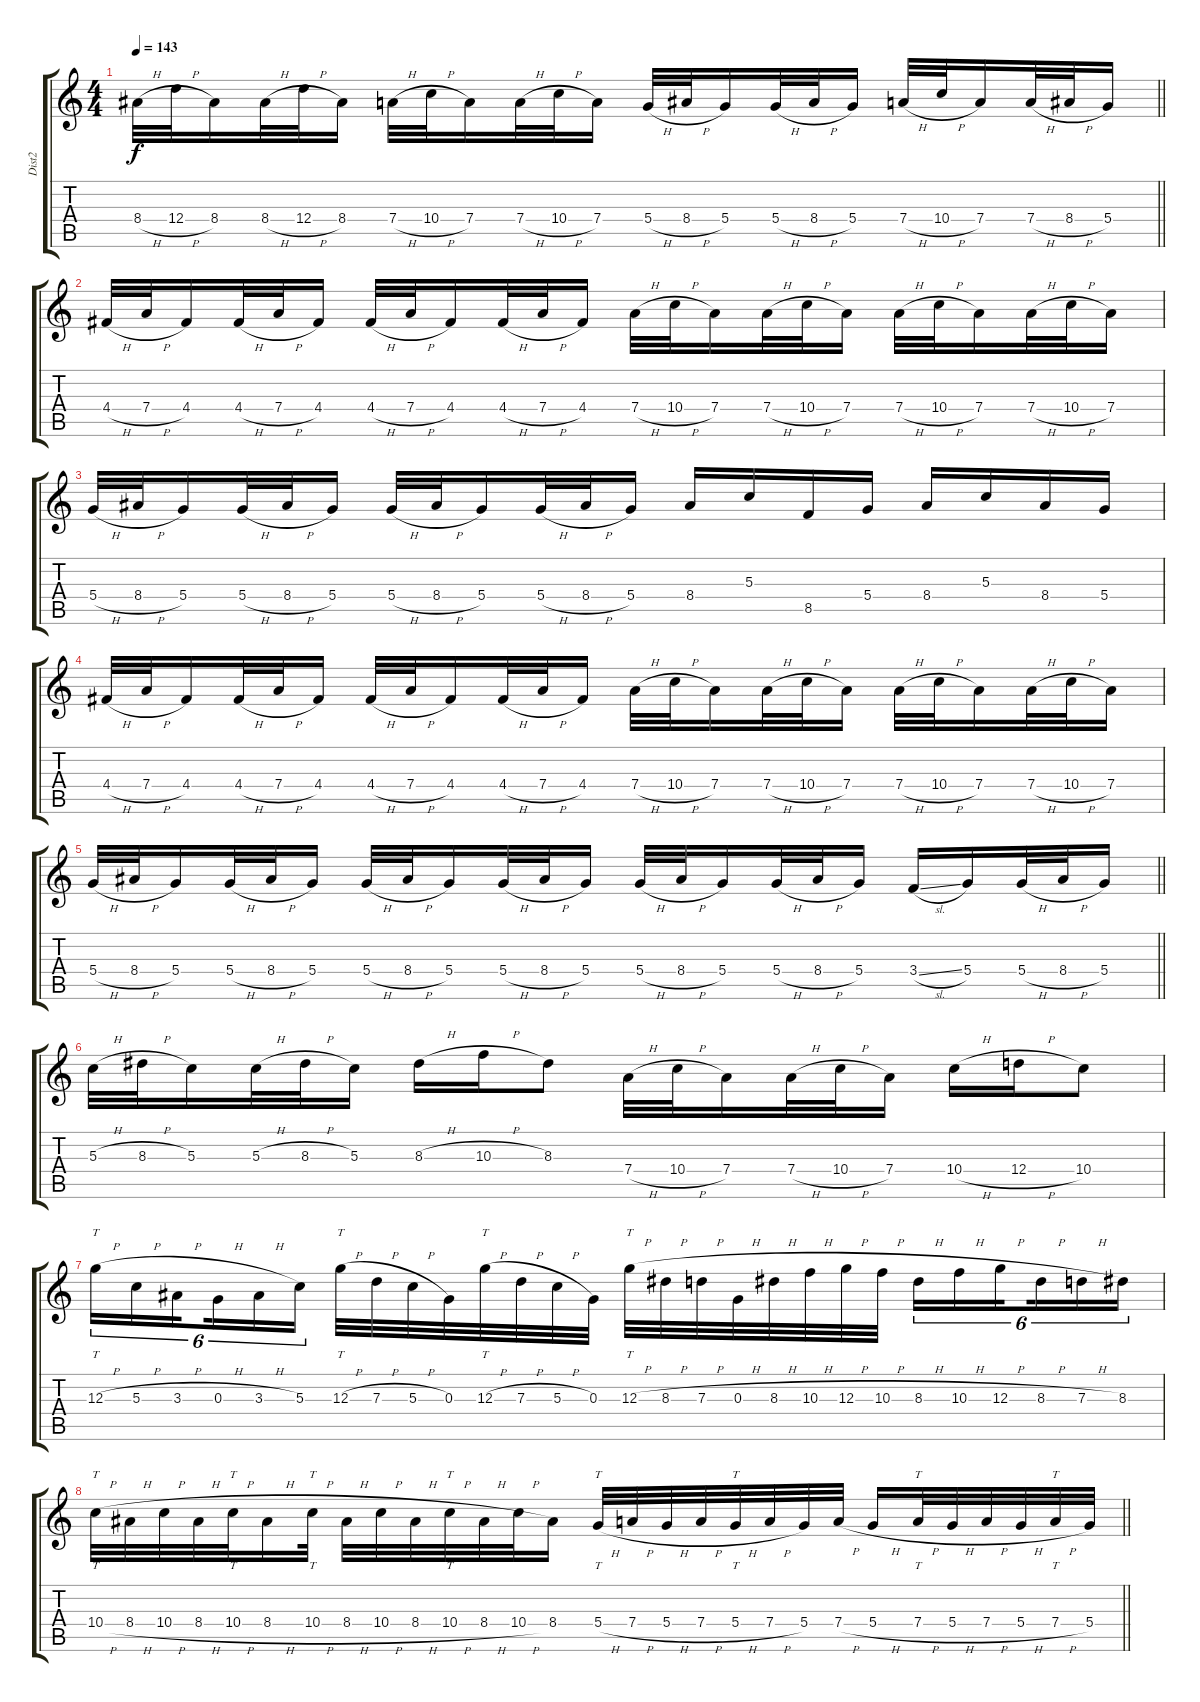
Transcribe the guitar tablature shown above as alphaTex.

\track ("Dist2" "Dist2") {instrument distortionguitar}
\staff {score tabs}
\tuning (E4 B3 G3 D3 A2 E2) {hide}
\ts (4 4)
\tempo 143
\clef g2
\barLineRight lightlight
\ks c
8.4{h}.32{dy f} 12.4{h}.32 8.4.16 8.4{h}.32 12.4{h}.32 8.4.16 7.4{h}.32 10.4{h}.32 7.4.16 7.4{h}.32 10.4{h}.32 7.4.16 5.4{h}.32 8.4{h}.32 5.4.16 5.4{h}.32 8.4{h}.32 5.4.16 7.4{h}.32 10.4{h}.32 7.4.16 7.4{h}.32 8.4{h}.32 5.4.16 |
4.4{h}.32 7.4{h}.32 4.4.16 4.4{h}.32 7.4{h}.32 4.4.16 4.4{h}.32 7.4{h}.32 4.4.16 4.4{h}.32 7.4{h}.32 4.4.16 7.4{h}.32 10.4{h}.32 7.4.16 7.4{h}.32 10.4{h}.32 7.4.16 7.4{h}.32 10.4{h}.32 7.4.16 7.4{h}.32 10.4{h}.32 7.4.16 |
5.4{h}.32 8.4{h}.32 5.4.16 5.4{h}.32 8.4{h}.32 5.4.16 5.4{h}.32 8.4{h}.32 5.4.16 5.4{h}.32 8.4{h}.32 5.4.16 8.4.16 5.3.16 8.5.16 5.4.16 8.4.16 5.3.16 8.4.16 5.4.16 |
4.4{h}.32 7.4{h}.32 4.4.16 4.4{h}.32 7.4{h}.32 4.4.16 4.4{h}.32 7.4{h}.32 4.4.16 4.4{h}.32 7.4{h}.32 4.4.16 7.4{h}.32 10.4{h}.32 7.4.16 7.4{h}.32 10.4{h}.32 7.4.16 7.4{h}.32 10.4{h}.32 7.4.16 7.4{h}.32 10.4{h}.32 7.4.16 |
\barLineRight lightlight
5.4{h}.32 8.4{h}.32 5.4.16 5.4{h}.32 8.4{h}.32 5.4.16 5.4{h}.32 8.4{h}.32 5.4.16 5.4{h}.32 8.4{h}.32 5.4.16 5.4{h}.32 8.4{h}.32 5.4.16 5.4{h}.32 8.4{h}.32 5.4.16 3.4{sl}.16 5.4.16 5.4{h}.32 8.4{h}.32 5.4.16 |
5.3{h}.32 8.3{h}.32 5.3.16 5.3{h}.32 8.3{h}.32 5.3.16 8.3{h}.16 10.3{h}.16 8.3.8 7.4{h}.32 10.4{h}.32 7.4.16 7.4{h}.32 10.4{h}.32 7.4.16 10.4{h}.16 12.4{h}.16 10.4.8 |
12.3{h}.16{tt tu (6 4)} 5.3{h}.16{tu (6 4)} 3.3{h}.16{tu (6 4) beam splitsecondary} 0.3{h}.16{tu (6 4)} 3.3{h}.16{tu (6 4)} 5.3.16{tu (6 4)} 12.3{h}.32{tt} 7.3{h}.32 5.3{h}.32 0.3.32 12.3{h}.32{tt} 7.3{h}.32 5.3{h}.32 0.3.32 12.3{h}.32{tt} 8.3{h}.32 7.3{h}.32 0.3{h}.32 8.3{h}.32 10.3{h}.32 12.3{h}.32 10.3{h}.32 8.3{h}.16{tu (6 4)} 10.3{h}.16{tu (6 4)} 12.3{h}.16{tu (6 4) beam splitsecondary} 8.3{h}.16{tu (6 4)} 7.3{h}.16{tu (6 4)} 8.3.16{tu (6 4)} |
\barLineRight lightlight
10.4{h}.32{tt} 8.4{h}.32 10.4{h}.32 8.4{h}.32 10.4{h}.32{tt} 8.4{h}.16 10.4{h}.32{tt} 8.4{h}.32 10.4{h}.32 8.4{h}.32 10.4{h}.32{tt} 8.4{h}.32 10.4{h}.32 8.4.16 5.4{h}.32{tt} 7.4{h}.32 5.4{h}.32 7.4{h}.32 5.4{h}.32{tt} 7.4{h}.32 5.4.32 7.4{h}.32 5.4{h}.16 7.4{h}.32{tt} 5.4{h}.32 7.4{h}.32 5.4{h}.32 7.4{h}.32{tt} 5.4.32
